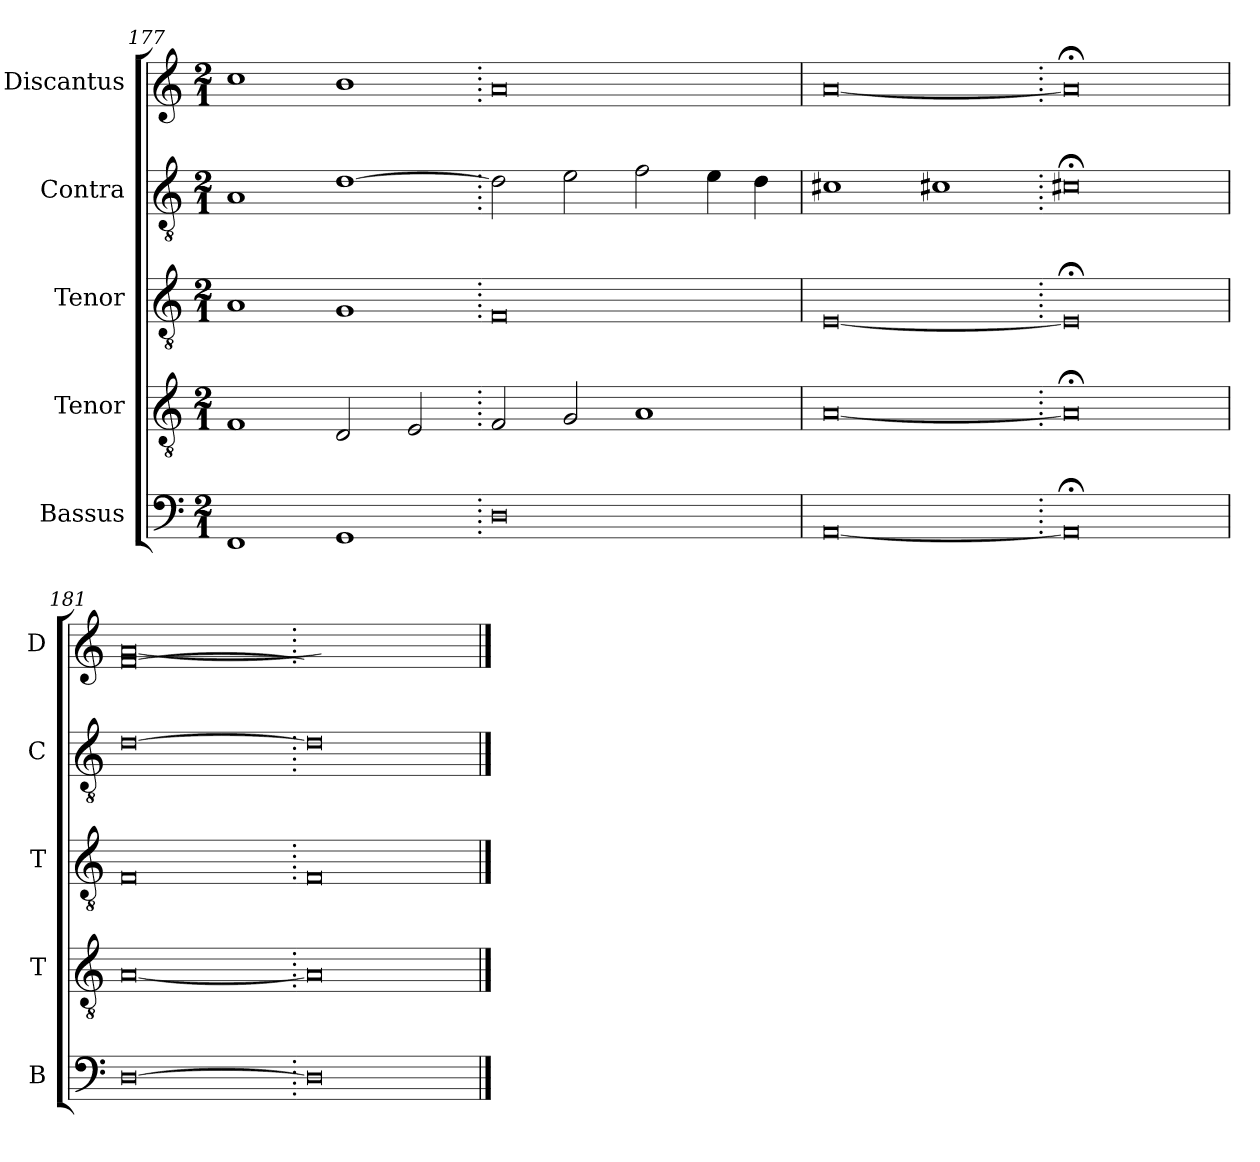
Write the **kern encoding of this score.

**kern	**kern	**kern	**kern	**kern
*part5	*part4	*part3	*part2	*part1
*staff5	*staff4	*staff3	*staff2	*staff1
*I"Bassus	*I"Tenor	*I"Tenor	*I"Contra	*I"Discantus
*I'B	*I'T	*I'T	*I'C	*I'D
*clefF4	*clefGv2	*clefGv2	*clefGv2	*clefG2
*k[]	*k[]	*k[]	*k[]	*k[]
*M2/1	*M2/1	*M2/1	*M2/1	*M2/1
=177	=177	=177	=177	=177
1FF	1F	1A	1A	1cc
1GG	2D/	1G	[1d	1b
.	2E/	.	.	.
=178.	=178.	=178.	=178.	=178.
0D	2F/	0F	2d\]	0a
.	2G/	.	2e\	.
.	1A	.	2f\	.
.	.	.	4e\	.
.	.	.	4d\	.
=179	=179	=179	=179	=179
[0AA	[0A	[0E	1c#X	[0a
.	.	.	1c#X	.
=180.	=180.	=180.	=180.	=180.
0AA;<]	0A;<]	0E;<]	0c#X;<	0a;<]
=181	=181	=181	=181	=181
*	*	*	*	*^
[0D	[0A	0F	[0d	[0f\	[0a/
=182.	=182.	=182.	=182.	=182.	=182.
0D]	0A]	0F	0d]	0f\yy]	0a/yy]
*	*	*	*	*v	*v
==	==	==	==	==
*-	*-	*-	*-	*-
